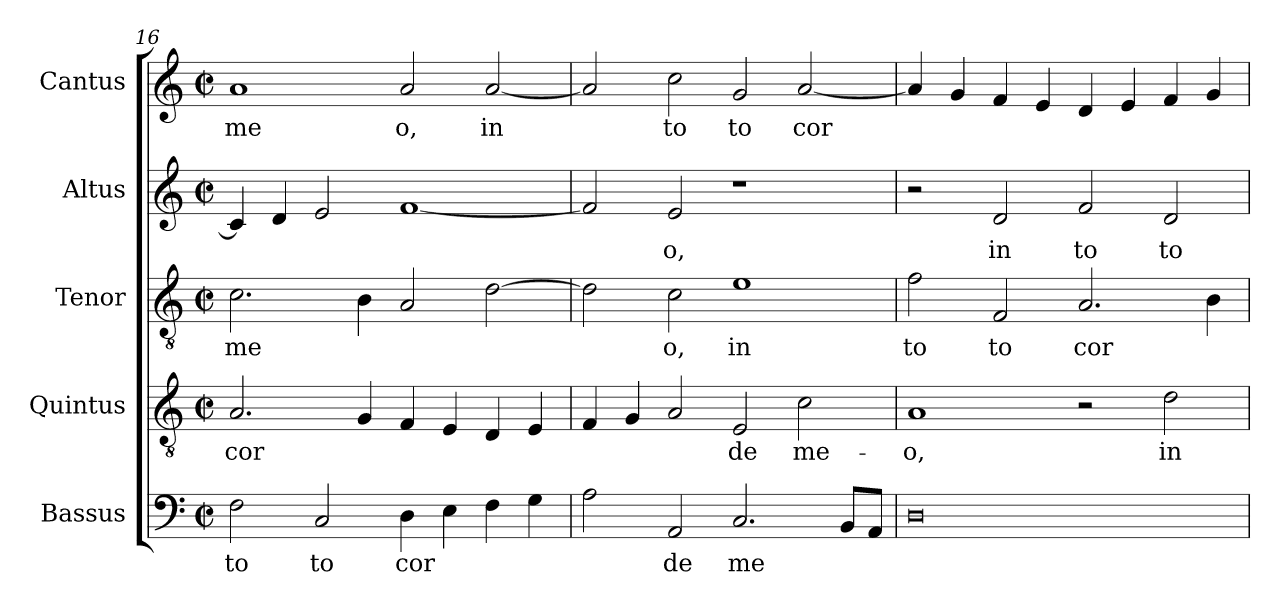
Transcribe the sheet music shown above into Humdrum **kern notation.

**kern	**text	**kern	**text	**kern	**text	**kern	**text	**kern	**text
*part5	*part5	*part4	*part4	*part3	*part3	*part2	*part2	*part1	*part1
*staff5	*staff5	*staff4	*staff4	*staff3	*staff3	*staff2	*staff2	*staff1	*staff1
*I"Bassus	*	*I"Quintus	*	*I"Tenor	*	*I"Altus	*	*I"Cantus	*
*clefF4	*	*clefGv2	*	*clefGv2	*	*clefG2	*	*clefG2	*
*k[]	*	*k[]	*	*k[]	*	*k[]	*	*k[]	*
*C:	*	*C:	*	*C:	*	*C:	*	*C:	*
*M2/2	*	*M2/2	*	*M2/2	*	*M2/2	*	*M2/2	*
*met(c|)	*	*met(c|)	*	*met(c|)	*	*met(c|)	*	*met(c|)	*
=16	=16	=16	=16	=16	=16	=16	=16	=16	=16
!	!LO:LY:b:cj	!	!LO:LY:b:cj	!	!LO:LY:b:cj	!	!LO:LY:b:cj	!	!LO:LY:b:cj
2F\	to	2.A/	cor-	2.c\	me	4c/]	.	1a	me
!	!	!	!	!	!	!	!LO:LY:b:cj	!	!
.	.	.	.	.	.	4d/	.	.	.
!	!LO:LY:b:cj	!	!	!	!	!	!LO:LY:b:cj	!	!
2C/	to	.	.	.	.	2e/	.	.	.
!	!	!	!LO:LY:b:cj	!	!LO:LY:b:cj	!	!	!	!
.	.	4G/	--	4B\	.	.	.	.	.
!	!LO:LY:b:cj	!	!LO:LY:b:cj	!	!LO:LY:b:cj	!	!LO:LY:b:cj	!	!LO:LY:b:cj
4D\	cor	4F/	--	2A/	.	[<1f	.	2a/	o,
!	!LO:LY:b:cj	!	!LO:LY:b:cj	!	!	!	!	!	!
4E\	.	4E/	--	.	.	.	.	.	.
!	!LO:LY:b:cj	!	!LO:LY:b:cj	!	!LO:LY:b:cj	!	!	!	!LO:LY:b:cj
4F\	.	4D/	--	[>2d\	.	.	.	[<2a/	in
!	!LO:LY:b:cj	!	!LO:LY:b:cj	!	!	!	!	!	!
4G\	.	4E/	--	.	.	.	.	.	.
=17	=17	=17	=17	=17	=17	=17	=17	=17	=17
!	!LO:LY:b:cj	!	!LO:LY:b:cj	!	!LO:LY:b:cj	!	!LO:LY:b:cj	!	!LO:LY:b:cj
2A\	.	4F/	--	2d\]	.	2f/]	.	2a/]	.
!	!	!	!LO:LY:b:cj	!	!	!	!	!	!
.	.	4G/	--	.	.	.	.	.	.
!	!LO:LY:b:cj	!	!LO:LY:b:cj	!	!LO:LY:b:cj	!	!LO:LY:b:cj	!	!LO:LY:b:cj
2AA/	de	2A/	--	2c\	o,	2e/	o,	2cc\	to
!	!LO:LY:b:cj	!	!LO:LY:b:cj	!	!LO:LY:b:cj	!	!	!	!LO:LY:b:cj
2.C/	me	2E/	-de	1e	in	1r	.	2g/	to
!	!	!	!LO:LY:b:cj	!	!	!	!	!	!LO:LY:b:cj
.	.	2c\	me-	.	.	.	.	[>2a/	cor
!	!LO:LY:b:cj	!	!	!	!	!	!	!	!
8BB/L	.	.	.	.	.	.	.	.	.
!	!LO:LY:b:cj	!	!	!	!	!	!	!	!
8AA/J	.	.	.	.	.	.	.	.	.
!!LO:PB:g=z
=18	=18	=18	=18	=18	=18	=18	=18	=18	=18
!	!LO:LY:b:cj	!	!LO:LY:b:cj	!	!LO:LY:b:cj	!	!	!	!LO:LY:b:cj
0D	.	1A	-o,	2f\	to	2r	.	4a/]	.
!	!	!	!	!	!	!	!	!	!LO:LY:b:cj
.	.	.	.	.	.	.	.	4g/	.
!	!	!	!	!	!LO:LY:b:cj	!	!LO:LY:b:cj	!	!LO:LY:b:cj
.	.	.	.	2F/	to	2d/	in	4f/	.
!	!	!	!	!	!	!	!	!	!LO:LY:b:cj
.	.	.	.	.	.	.	.	4e/	.
!	!	!	!	!	!LO:LY:b:cj	!	!LO:LY:b:cj	!	!LO:LY:b:cj
.	.	2r	.	2.A/	cor	2f/	to	4d/	.
!	!	!	!	!	!	!	!	!	!LO:LY:b:cj
.	.	.	.	.	.	.	.	4e/	.
!	!	!	!LO:LY:b:cj	!	!	!	!LO:LY:b:cj	!	!LO:LY:b:cj
.	.	2d\	in	.	.	2d/	to	4f/	.
!	!	!	!	!	!LO:LY:b:cj	!	!	!	!LO:LY:b:cj
.	.	.	.	4B\	.	.	.	4g/	.
=	=	=	=	=	=	=	=	=	=
*-	*-	*-	*-	*-	*-	*-	*-	*-	*-
